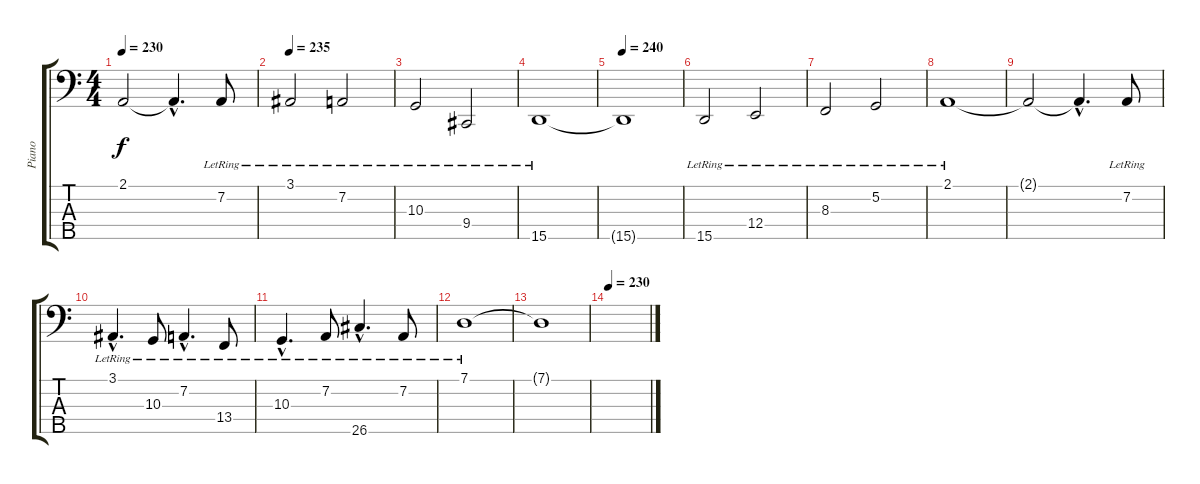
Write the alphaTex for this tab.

\track ("Piano" "Piano") {instrument acousticgrandpiano}
\staff {score tabs}
\tuning (G2 D2 A1 E1 B0) {hide}
\ts (4 4)
\tempo 230
\clef f4
\ks c
2.1{t}.2{dy f} 2.1{hac t}.4{d} 7.2{lr}.8 |
\tempo 235
3.1{lr}.2 7.2{lr}.2 |
10.3{lr}.2 9.4{lr}.2 |
15.5{lr}.1 |
\tempo 240
15.5{t}.1 |
15.5{lr}.2 12.4{lr}.2 |
8.3{lr}.2 5.2{lr}.2 |
2.1{lr}.1 |
2.1{t}.2 2.1{hac t}.4{d} 7.2{lr}.8 |
3.1{hac lr}.4{d} 10.3{lr}.8 7.2{hac lr}.4{d} 13.4{lr}.8 |
10.3{hac lr}.4{d} 7.2{lr}.8 26.5{hac lr}.4{d} 7.2{lr}.8 |
7.1{lr}.1 |
7.1{t}.1 |
\tempo 230
